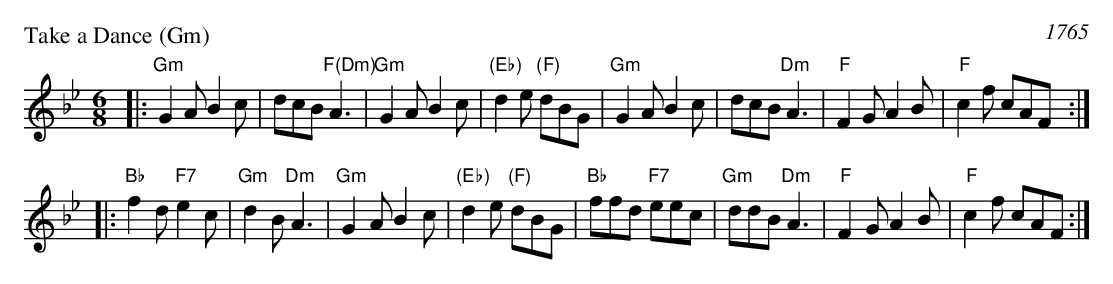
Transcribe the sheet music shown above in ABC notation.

X:1
P: Take a Dance (Gm)
O: 1765
M: 6/8
L: 1/8
K: Gm
|: "Gm"G2A     B2c |     dcB "F(Dm)"A3 | "Gm"G2A B2c | "(Eb)"d2e "(F)"dBG \
|  "Gm"G2A     B2c |     dcB   "Dm" A3 |  "F"F2G A2B |  "F"  c2f      cAF :|
|: "Bb"f2d "F7"e2c | "Gm"d2B   "Dm" A3 | "Gm"G2A B2c | "(Eb)"d2e "(F)"dBG \
|  "Bb"ffd "F7"eec | "Gm"ddB   "Dm" A3 |  "F"F2G A2B |  "F"  c2f      cAF :|
